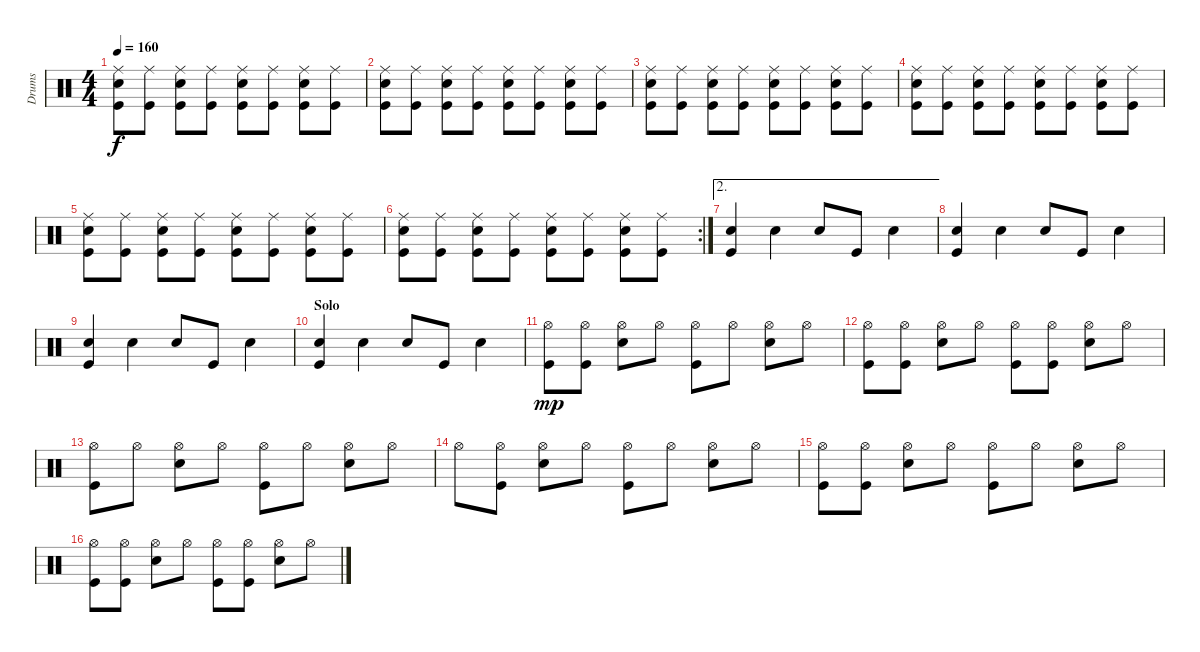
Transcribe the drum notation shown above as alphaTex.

\track ("Drums" "Drums") {instrument percussion}
\staff {score}
\articulation defaults
\ts (4 4)
\tempo 160
\clef neutral
\ks c
("Ride (middle)" "Snare (hit) 2" "Kick (hit)").8{dy f} ("Ride (middle)" "Kick (hit)").8 ("Ride (middle)" "Snare (hit) 2" "Kick (hit)").8 ("Ride (middle)" "Kick (hit)").8 ("Ride (middle)" "Snare (hit) 2" "Kick (hit)").8 ("Ride (middle)" "Kick (hit)").8 ("Ride (middle)" "Snare (hit) 2" "Kick (hit)").8 ("Ride (middle)" "Kick (hit)").8 |
("Ride (middle)" "Snare (hit) 2" "Kick (hit)").8 ("Ride (middle)" "Kick (hit)").8 ("Ride (middle)" "Snare (hit) 2" "Kick (hit)").8 ("Ride (middle)" "Kick (hit)").8 ("Ride (middle)" "Snare (hit) 2" "Kick (hit)").8 ("Ride (middle)" "Kick (hit)").8 ("Ride (middle)" "Snare (hit) 2" "Kick (hit)").8 ("Ride (middle)" "Kick (hit)").8 |
("Ride (middle)" "Snare (hit) 2" "Kick (hit)").8 ("Ride (middle)" "Kick (hit)").8 ("Ride (middle)" "Snare (hit) 2" "Kick (hit)").8 ("Ride (middle)" "Kick (hit)").8 ("Ride (middle)" "Snare (hit) 2" "Kick (hit)").8 ("Ride (middle)" "Kick (hit)").8 ("Ride (middle)" "Snare (hit) 2" "Kick (hit)").8 ("Ride (middle)" "Kick (hit)").8 |
("Ride (middle)" "Snare (hit) 2" "Kick (hit)").8 ("Ride (middle)" "Kick (hit)").8 ("Ride (middle)" "Snare (hit) 2" "Kick (hit)").8 ("Ride (middle)" "Kick (hit)").8 ("Ride (middle)" "Snare (hit) 2" "Kick (hit)").8 ("Ride (middle)" "Kick (hit)").8 ("Ride (middle)" "Snare (hit) 2" "Kick (hit)").8 ("Ride (middle)" "Kick (hit)").8 |
("Ride (middle)" "Snare (hit) 2" "Kick (hit)").8 ("Ride (middle)" "Kick (hit)").8 ("Ride (middle)" "Snare (hit) 2" "Kick (hit)").8 ("Ride (middle)" "Kick (hit)").8 ("Ride (middle)" "Snare (hit) 2" "Kick (hit)").8 ("Ride (middle)" "Kick (hit)").8 ("Ride (middle)" "Snare (hit) 2" "Kick (hit)").8 ("Ride (middle)" "Kick (hit)").8 |
\rc 2
("Ride (middle)" "Snare (hit) 2" "Kick (hit)").8 ("Ride (middle)" "Kick (hit)").8 ("Ride (middle)" "Snare (hit) 2" "Kick (hit)").8 ("Ride (middle)" "Kick (hit)").8 ("Ride (middle)" "Snare (hit) 2" "Kick (hit)").8 ("Ride (middle)" "Kick (hit)").8 ("Ride (middle)" "Snare (hit) 2" "Kick (hit)").8 ("Ride (middle)" "Kick (hit)").8 |
\ae 2
("Snare (hit) 2" "Kick (hit)").4 "Snare (hit) 2".4 "Snare (hit) 2".8 "Kick (hit)".8 "Snare (hit) 2".4 |
("Snare (hit) 2" "Kick (hit)").4 "Snare (hit) 2".4 "Snare (hit) 2".8 "Kick (hit)".8 "Snare (hit) 2".4 |
("Snare (hit) 2" "Kick (hit)").4 "Snare (hit) 2".4 "Snare (hit) 2".8 "Kick (hit)".8 "Snare (hit) 2".4 |
\section ("" "Solo")
("Snare (hit) 2" "Kick (hit)").4 "Snare (hit) 2".4 "Snare (hit) 2".8 "Kick (hit)".8 "Snare (hit) 2".4 |
("Hi-Hat (open)" "Kick (hit)").8{dy mp} ("Hi-Hat (open)" "Kick (hit)").8 ("Hi-Hat (open)" "Snare (hit) 2").8 "Hi-Hat (open)".8 ("Hi-Hat (open)" "Kick (hit)").8 "Hi-Hat (open)".8 ("Hi-Hat (open)" "Snare (hit) 2").8 "Hi-Hat (open)".8 |
("Hi-Hat (open)" "Kick (hit)").8 ("Hi-Hat (open)" "Kick (hit)").8 ("Hi-Hat (open)" "Snare (hit) 2").8 "Hi-Hat (open)".8 ("Hi-Hat (open)" "Kick (hit)").8 ("Hi-Hat (open)" "Kick (hit)").8 ("Hi-Hat (open)" "Snare (hit) 2").8 "Hi-Hat (open)".8 |
("Hi-Hat (open)" "Kick (hit)").8 "Hi-Hat (open)".8 ("Hi-Hat (open)" "Snare (hit) 2").8 "Hi-Hat (open)".8 ("Hi-Hat (open)" "Kick (hit)").8 "Hi-Hat (open)".8 ("Hi-Hat (open)" "Snare (hit) 2").8 "Hi-Hat (open)".8 |
"Hi-Hat (open)".8 ("Hi-Hat (open)" "Kick (hit)").8 ("Hi-Hat (open)" "Snare (hit) 2").8 "Hi-Hat (open)".8 ("Hi-Hat (open)" "Kick (hit)").8 "Hi-Hat (open)".8 ("Hi-Hat (open)" "Snare (hit) 2").8 "Hi-Hat (open)".8 |
("Hi-Hat (open)" "Kick (hit)").8 ("Hi-Hat (open)" "Kick (hit)").8 ("Hi-Hat (open)" "Snare (hit) 2").8 "Hi-Hat (open)".8 ("Hi-Hat (open)" "Kick (hit)").8 "Hi-Hat (open)".8 ("Hi-Hat (open)" "Snare (hit) 2").8 "Hi-Hat (open)".8 |
("Hi-Hat (open)" "Kick (hit)").8 ("Hi-Hat (open)" "Kick (hit)").8 ("Hi-Hat (open)" "Snare (hit) 2").8 "Hi-Hat (open)".8 ("Hi-Hat (open)" "Kick (hit)").8 ("Hi-Hat (open)" "Kick (hit)").8 ("Hi-Hat (open)" "Snare (hit) 2").8 "Hi-Hat (open)".8
